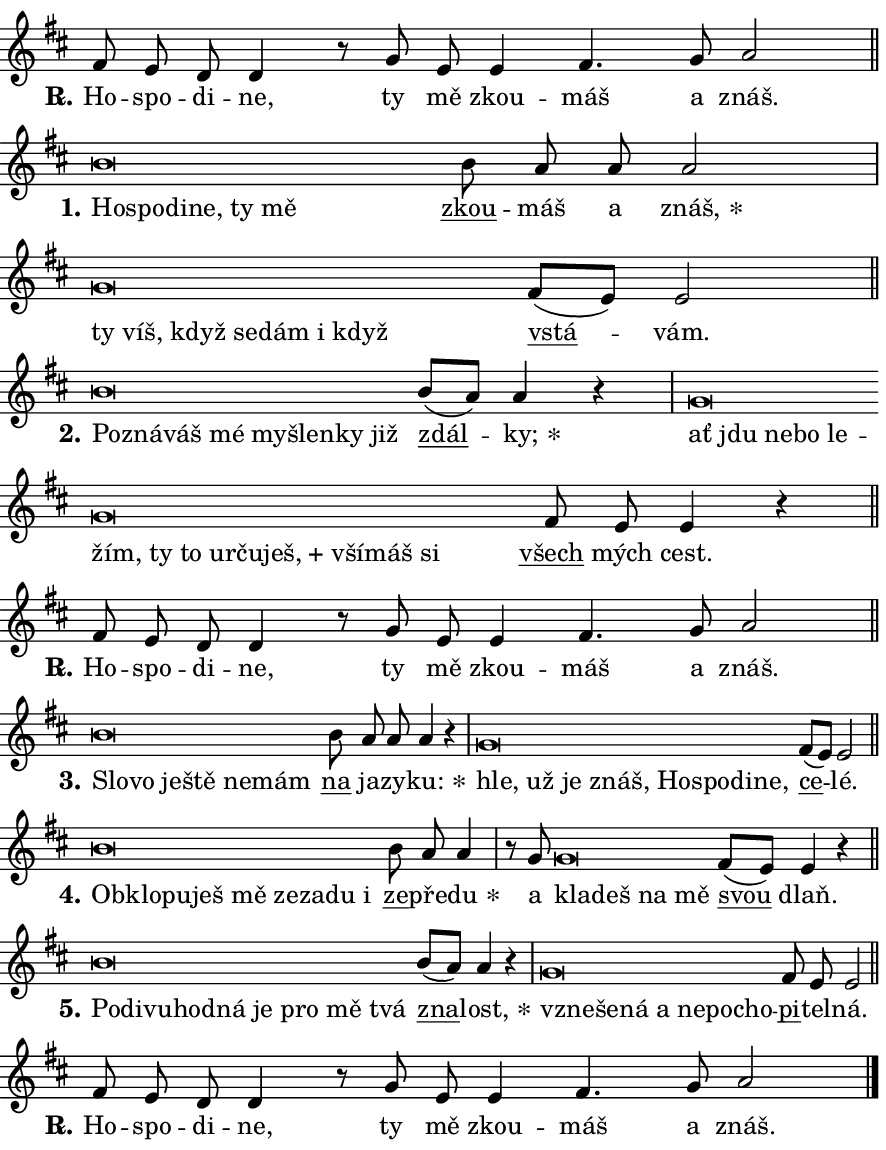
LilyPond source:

\version "2.24.0"
\header { tagline = "" }
\paper {
  indent = 0\cm
  top-margin = 0\cm
  right-margin = 0.13\cm % to fit lyric hyphens
  bottom-margin = 0\cm
  left-margin = 0\cm
  paper-width = 15\cm
  page-breaking = #ly:one-page-breaking
  system-system-spacing.basic-distance = #11
  score-system-spacing.basic-distance = #11
  ragged-last = ##f
}


%% Author: Thomas Morley
%% https://lists.gnu.org/archive/html/lilypond-user/2020-05/msg00002.html
#(define (line-position grob)
"Returns position of @var[grob} in current system:
   @code{'start}, if at first time-step
   @code{'end}, if at last time-step
   @code{'middle} otherwise
"
  (let* ((col (ly:item-get-column grob))
         (ln (ly:grob-object col 'left-neighbor))
         (rn (ly:grob-object col 'right-neighbor))
         (col-to-check-left (if (ly:grob? ln) ln col))
         (col-to-check-right (if (ly:grob? rn) rn col))
         (break-dir-left
           (and
             (ly:grob-property col-to-check-left 'non-musical #f)
             (ly:item-break-dir col-to-check-left)))
         (break-dir-right
           (and
             (ly:grob-property col-to-check-right 'non-musical #f)
             (ly:item-break-dir col-to-check-right))))
        (cond ((eqv? 1 break-dir-left) 'start)
              ((eqv? -1 break-dir-right) 'end)
              (else 'middle))))

#(define (tranparent-at-line-position vctor)
  (lambda (grob)
  "Relying on @code{line-position} select the relevant enry from @var{vctor}.
Used to determine transparency,"
    (case (line-position grob)
      ((end) (not (vector-ref vctor 0)))
      ((middle) (not (vector-ref vctor 1)))
      ((start) (not (vector-ref vctor 2))))))

noteHeadBreakVisibility =
#(define-music-function (break-visibility)(vector?)
"Makes @code{NoteHead}s transparent relying on @var{break-visibility}"
#{
  \override NoteHead.transparent =
    #(tranparent-at-line-position break-visibility)
#})

#(define delete-ledgers-for-transparent-note-heads
  (lambda (grob)
    "Reads whether a @code{NoteHead} is transparent.
If so this @code{NoteHead} is removed from @code{'note-heads} from
@var{grob}, which is supposed to be @code{LedgerLineSpanner}.
As a result ledgers are not printed for this @code{NoteHead}"
    (let* ((nhds-array (ly:grob-object grob 'note-heads))
           (nhds-list
             (if (ly:grob-array? nhds-array)
                 (ly:grob-array->list nhds-array)
                 '()))
           ;; Relies on the transparent-property being done before
           ;; Staff.LedgerLineSpanner.after-line-breaking is executed.
           ;; This is fragile ...
           (to-keep
             (remove
               (lambda (nhd)
                 (ly:grob-property nhd 'transparent #f))
               nhds-list)))
      ;; TODO find a better method to iterate over grob-arrays, similiar
      ;; to filter/remove etc for lists
      ;; For now rebuilt from scratch
      (set! (ly:grob-object grob 'note-heads)  '())
      (for-each
        (lambda (nhd)
          (ly:pointer-group-interface::add-grob grob 'note-heads nhd))
        to-keep))))

squashNotes = {
  \override NoteHead.X-extent = #'(-0.2 . 0.2)
  \override NoteHead.Y-extent = #'(-0.75 . 0)
  \override NoteHead.stencil =
    #(lambda (grob)
       (let ((pos (ly:grob-property grob 'staff-position)))
         (begin
           (if (< pos -7) (display "ERROR: Lower brevis then expected\n") (display ""))
           (if (<= pos -6) ly:text-interface::print ly:note-head::print))))
}
unSquashNotes = {
  \revert NoteHead.X-extent
  \revert NoteHead.Y-extent
  \revert NoteHead.stencil
}

hideNotes = \noteHeadBreakVisibility #begin-of-line-visible
unHideNotes = \noteHeadBreakVisibility #all-visible

% work-around for resetting accidentals
% https://lilypond.org/doc/v2.23/Documentation/notation/displaying-rhythms#unmetered-music
cadenzaMeasure = {
  \cadenzaOff
  \partial 1024 s1024
  \cadenzaOn
}

#(define-markup-command (accent layout props text) (markup?)
  "Underline accented syllable"
  (interpret-markup layout props
    #{\markup \override #'(offset . 4.3) \underline { #text }#}))

responsum = \markup \concat {
  "R" \hspace #-1.05 \path #0.1 #'((moveto 0 0.07) (lineto 0.9 0.8)) \hspace #0.05 "."
}

spaceSize = #0.6828661417322834 % exact space size for TeX Gyre Schola

\layout {
  \context {
    \Staff
    \remove "Time_signature_engraver"
    \override LedgerLineSpanner.after-line-breaking = #delete-ledgers-for-transparent-note-heads
  }
  \context {
    \Lyrics {
      \override LyricSpace.minimum-distance = \spaceSize
      \override LyricText.font-name = #"TeX Gyre Schola"
      \override LyricText.font-size = 1
      \override StanzaNumber.font-name = #"TeX Gyre Schola Bold"
      \override StanzaNumber.font-size = 1
    }
  }
  \context {
    \Score 
    \override NoteHead.text =
      #(lambda (grob) 
        (let ((pos (ly:grob-property grob 'staff-position)))
          #{\markup {
            \combine
              \halign #-0.55 \raise #(if (= pos -6) 0 0.5) \override #'(thickness . 2) \draw-line #'(3.2 . 0)
              \musicglyph "noteheads.sM1"
          }#}))
  }
}

% magnetic-lyrics.ily
%
%   written by
%     Jean Abou Samra <jean@abou-samra.fr>
%     Werner Lemberg <wl@gnu.org>
%
%   adapted by
%     Jiri Hon <jiri.hon@gmail.com>
%
% Version 2022-Apr-15

% https://www.mail-archive.com/lilypond-user@gnu.org/msg149350.html

#(define (Left_hyphen_pointer_engraver context)
   "Collect syllable-hyphen-syllable occurrences in lyrics and store
them in properties.  This engraver only looks to the left.  For
example, if the lyrics input is @code{foo -- bar}, it does the
following.

@itemize @bullet
@item
Set the @code{text} property of the @code{LyricHyphen} grob between
@q{foo} and @q{bar} to @code{foo}.

@item
Set the @code{left-hyphen} property of the @code{LyricText} grob with
text @q{foo} to the @code{LyricHyphen} grob between @q{foo} and
@q{bar}.
@end itemize

Use this auxiliary engraver in combination with the
@code{lyric-@/text::@/apply-@/magnetic-@/offset!} hook."
   (let ((hyphen #f)
         (text #f))
     (make-engraver
      (acknowledgers
       ((lyric-syllable-interface engraver grob source-engraver)
        (set! text grob)))
      (end-acknowledgers
       ((lyric-hyphen-interface engraver grob source-engraver)
        ;(when (not (grob::has-interface grob 'lyric-space-interface))
          (set! hyphen grob)));)
      ((stop-translation-timestep engraver)
       (when (and text hyphen)
         (ly:grob-set-object! text 'left-hyphen hyphen))
       (set! text #f)
       (set! hyphen #f)))))

#(define (lyric-text::apply-magnetic-offset! grob)
   "If the space between two syllables is less than the value in
property @code{LyricText@/.details@/.squash-threshold}, move the right
syllable to the left so that it gets concatenated with the left
syllable.

Use this function as a hook for
@code{LyricText@/.after-@/line-@/breaking} if the
@code{Left_@/hyphen_@/pointer_@/engraver} is active."
   (let ((hyphen (ly:grob-object grob 'left-hyphen #f)))
     (when hyphen
       (let ((left-text (ly:spanner-bound hyphen LEFT)))
         (when (grob::has-interface left-text 'lyric-syllable-interface)
           (let* ((common (ly:grob-common-refpoint grob left-text X))
                  (this-x-ext (ly:grob-extent grob common X))
                  (left-x-ext
                   (begin
                     ;; Trigger magnetism for left-text.
                     (ly:grob-property left-text 'after-line-breaking)
                     (ly:grob-extent left-text common X)))
                  ;; `delta` is the gap width between two syllables.
                  (delta (- (interval-start this-x-ext)
                            (interval-end left-x-ext)))
                  (details (ly:grob-property grob 'details))
                  (threshold (assoc-get 'squash-threshold details 0.2)))
             (when (< delta threshold)
               (let* (;; We have to manipulate the input text so that
                      ;; ligatures crossing syllable boundaries are not
                      ;; disabled.  For languages based on the Latin
                      ;; script this is essentially a beautification.
                      ;; However, for non-Western scripts it can be a
                      ;; necessity.
                      (lt (ly:grob-property left-text 'text))
                      (rt (ly:grob-property grob 'text))
                      (is-space (grob::has-interface hyphen 'lyric-space-interface))
                      (space (if is-space " " ""))
                      (extra-delta (if is-space spaceSize 0))
                      ;; Append new syllable.
                      (ltrt-space (if (and (string? lt) (string? rt))
                                (string-append lt space rt)
                                (make-concat-markup (list lt space rt))))
                      ;; Right-align `ltrt` to the right side.
                      (ltrt-space-markup (grob-interpret-markup
                               grob
                               (make-translate-markup
                                (cons (interval-length this-x-ext) 0)
                                (make-right-align-markup ltrt-space)))))
                 (begin
                   ;; Don't print `left-text`.
                   (ly:grob-set-property! left-text 'stencil #f)
                   ;; Set text and stencil (which holds all collected
                   ;; syllables so far) and shift it to the left.
                   (ly:grob-set-property! grob 'text ltrt-space)
                   (ly:grob-set-property! grob 'stencil ltrt-space-markup)
                   (ly:grob-translate-axis! grob (- (- delta extra-delta)) X))))))))))


#(define (lyric-hyphen::displace-bounds-first grob)
   ;; Make very sure this callback isn't triggered too early.
   (let ((left (ly:spanner-bound grob LEFT))
         (right (ly:spanner-bound grob RIGHT)))
     (ly:grob-property left 'after-line-breaking)
     (ly:grob-property right 'after-line-breaking)
     (ly:lyric-hyphen::print grob)))

squashThreshold = #0.4

\layout {
  \context {
    \Lyrics
    \consists #Left_hyphen_pointer_engraver
    \override LyricText.after-line-breaking =
      #lyric-text::apply-magnetic-offset!
    \override LyricHyphen.stencil = #lyric-hyphen::displace-bounds-first
    \override LyricText.details.squash-threshold = \squashThreshold
    \override LyricHyphen.minimum-distance = 0
    \override LyricHyphen.minimum-length = \squashThreshold
  }
}

squashText = \override LyricText.details.squash-threshold = 9999
unSquashText = \override LyricText.details.squash-threshold = \squashThreshold

leftText = \override LyricText.self-alignment-X = #LEFT
unLeftText = \revert LyricText.self-alignment-X

starOffset = #(lambda (grob) 
                (let ((x_offset (ly:self-alignment-interface::aligned-on-x-parent grob)))
                  (if (= x_offset 0) 0 (+ x_offset 1.2))))

star = #(define-music-function (syllable)(string?)
"Append star separator at the end of a syllable"
#{
  \once \override LyricText.X-offset = #starOffset
  \lyricmode { \markup {
    #syllable
    \override #'((font-name . "TeX Gyre Schola Bold")) \hspace #0.2 \lower #0.65 \larger "*"
  } }
#})

starAccent = #(define-music-function (syllable)(string?)
"Append star separator at the end of a syllable and make accent"
#{
  \once \override LyricText.X-offset = #starOffset
  \lyricmode { \markup {
    \accent #syllable
    \override #'((font-name . "TeX Gyre Schola Bold")) \hspace #0.2 \lower #0.65 \larger "*"
  } }
#})

breath = #(define-music-function (syllable)(string?)
"Append breathing indicator at the end of a syllable"
#{
  \lyricmode { \markup { #syllable "+" } }
#})

optionalBreath = #(define-music-function (syllable)(string?)
"Append optional breathing indicator at the end of a syllable"
#{
  \lyricmode { \markup { #syllable "(+)" } }
#})


\score {
    <<
        \new Voice = "melody" { \cadenzaOn \key d \major \relative { fis'8 e d d4 r8 \bar "" g e \bar "" e4 fis4. g8 a2 \cadenzaMeasure \bar "||" \break } }
        \new Lyrics \lyricsto "melody" { \lyricmode { \set stanza = \responsum
Ho -- spo -- di -- ne, ty mě zkou -- máš a znáš. } }
    >>
    \layout {}
}

\score {
    <<
        \new Voice = "melody" { \cadenzaOn \key d \major \relative { \squashNotes b'\breve*1/16 \hideNotes \breve*1/16 \bar "" \breve*1/16 \bar "" \breve*1/16 \bar "" \breve*1/16 \breve*1/16 \bar "" \unHideNotes \unSquashNotes \bar "" b8 a a a2 \cadenzaMeasure \bar "|" \squashNotes g\breve*1/16 \hideNotes \breve*1/16 \bar "" \breve*1/16 \bar "" \breve*1/16 \bar "" \breve*1/16 \bar "" \breve*1/16 \breve*1/16 \bar "" \unHideNotes \unSquashNotes \bar "" fis8[( e)] e2 \cadenzaMeasure \bar "||" \break } }
        \new Lyrics \lyricsto "melody" { \lyricmode { \set stanza = "1."
\leftText Ho -- \squashText spo -- di -- ne, ty mě \unLeftText \unSquashText \markup \accent zkou -- máš a \star znáš, \leftText ty \squashText víš, když se -- dám i když \unLeftText \unSquashText \markup \accent vstá -- vám. } }
    >>
    \layout {}
}

\score {
    <<
        \new Voice = "melody" { \cadenzaOn \key d \major \relative { \squashNotes b'\breve*1/16 \hideNotes \breve*1/16 \bar "" \breve*1/16 \bar "" \breve*1/16 \bar "" \breve*1/16 \bar "" \breve*1/16 \bar "" \breve*1/16 \breve*1/16 \bar "" \unHideNotes \unSquashNotes \bar "" b8[( a)] a4 r \cadenzaMeasure \bar "|" \squashNotes g\breve*1/16 \hideNotes \breve*1/16 \bar "" \breve*1/16 \bar "" \breve*1/16 \bar "" \breve*1/16 \bar "" \breve*1/16 \bar "" \breve*1/16 \bar "" \breve*1/16 \bar "" \breve*1/16 \bar "" \breve*1/16 \bar "" \breve*1/16 \bar "" \breve*1/16 \bar "" \breve*1/16 \breve*1/16 \bar "" \unHideNotes \unSquashNotes \bar "" fis8 e e4 r \cadenzaMeasure \bar "||" \break } }
        \new Lyrics \lyricsto "melody" { \lyricmode { \set stanza = "2."
\leftText Po -- \squashText zná -- váš mé my -- šlen -- ky již \unLeftText \unSquashText \markup \accent zdál -- \star ky; \leftText ať \squashText jdu ne -- bo le -- žím, ty to ur -- ču -- \breath "ješ," vší -- máš si \unLeftText \unSquashText \markup \accent všech mých cest. } }
    >>
    \layout {}
}

\score {
    <<
        \new Voice = "melody" { \cadenzaOn \key d \major \relative { fis'8 e d d4 r8 \bar "" g e \bar "" e4 fis4. g8 a2 \cadenzaMeasure \bar "||" \break } }
        \new Lyrics \lyricsto "melody" { \lyricmode { \set stanza = \responsum
Ho -- spo -- di -- ne, ty mě zkou -- máš a znáš. } }
    >>
    \layout {}
}

\score {
    <<
        \new Voice = "melody" { \cadenzaOn \key d \major \relative { \squashNotes b'\breve*1/16 \hideNotes \breve*1/16 \bar "" \breve*1/16 \bar "" \breve*1/16 \bar "" \breve*1/16 \breve*1/16 \bar "" \unHideNotes \unSquashNotes \bar "" b8 a a a4 r \cadenzaMeasure \bar "|" \squashNotes g\breve*1/16 \hideNotes \breve*1/16 \bar "" \breve*1/16 \bar "" \breve*1/16 \bar "" \breve*1/16 \bar "" \breve*1/16 \bar "" \breve*1/16 \breve*1/16 \bar "" \unHideNotes \unSquashNotes \bar "" fis8[( e)] e2 \cadenzaMeasure \bar "||" \break } }
        \new Lyrics \lyricsto "melody" { \lyricmode { \set stanza = "3."
\leftText Slo -- \squashText vo je -- ště ne -- mám \unLeftText \unSquashText \markup \accent na ja -- zy -- \star ku: \leftText hle, \squashText už je znáš, Ho -- spo -- di -- ne, \unLeftText \unSquashText \markup \accent ce -- lé. } }
    >>
    \layout {}
}

\score {
    <<
        \new Voice = "melody" { \cadenzaOn \key d \major \relative { \squashNotes b'\breve*1/16 \hideNotes \breve*1/16 \bar "" \breve*1/16 \bar "" \breve*1/16 \bar "" \breve*1/16 \bar "" \breve*1/16 \bar "" \breve*1/16 \bar "" \breve*1/16 \breve*1/16 \bar "" \unHideNotes \unSquashNotes \bar "" b8 a a4 \cadenzaMeasure \bar "|" r8 g8 \squashNotes g\breve*1/16 \hideNotes \breve*1/16 \bar "" \breve*1/16 \breve*1/16 \bar "" \unHideNotes \unSquashNotes \bar "" fis8[( e)] e4 r \cadenzaMeasure \bar "||" \break } }
        \new Lyrics \lyricsto "melody" { \lyricmode { \set stanza = "4."
\leftText Ob -- \squashText klo -- pu -- ješ mě ze -- za -- du i \unLeftText \unSquashText \markup \accent ze -- pře -- \star du a \leftText kla -- \squashText deš na mě \unLeftText \unSquashText \markup \accent svou dlaň. } }
    >>
    \layout {}
}

\score {
    <<
        \new Voice = "melody" { \cadenzaOn \key d \major \relative { \squashNotes b'\breve*1/16 \hideNotes \breve*1/16 \bar "" \breve*1/16 \bar "" \breve*1/16 \bar "" \breve*1/16 \bar "" \breve*1/16 \bar "" \breve*1/16 \bar "" \breve*1/16 \breve*1/16 \bar "" \unHideNotes \unSquashNotes \bar "" b8[( a)] a4 r \cadenzaMeasure \bar "|" \squashNotes g\breve*1/16 \hideNotes \breve*1/16 \bar "" \breve*1/16 \bar "" \breve*1/16 \bar "" \breve*1/16 \bar "" \breve*1/16 \breve*1/16 \bar "" \unHideNotes \unSquashNotes \bar "" fis8 e e2 \cadenzaMeasure \bar "||" \break } }
        \new Lyrics \lyricsto "melody" { \lyricmode { \set stanza = "5."
\leftText Po -- \squashText di -- vu -- hod -- ná je pro mě tvá \unLeftText \unSquashText \markup \accent zna -- \star lost, \leftText vzne -- \squashText še -- ná a ne -- po -- cho -- \unLeftText \unSquashText \markup \accent pi -- tel -- ná. } }
    >>
    \layout {}
}

\score {
    <<
        \new Voice = "melody" { \cadenzaOn \key d \major \relative { fis'8 e d d4 r8 \bar "" g e \bar "" e4 fis4. g8 a2 \cadenzaMeasure \bar "||" \break } \bar "|." }
        \new Lyrics \lyricsto "melody" { \lyricmode { \set stanza = \responsum
Ho -- spo -- di -- ne, ty mě zkou -- máš a znáš. } }
    >>
    \layout {}
}
